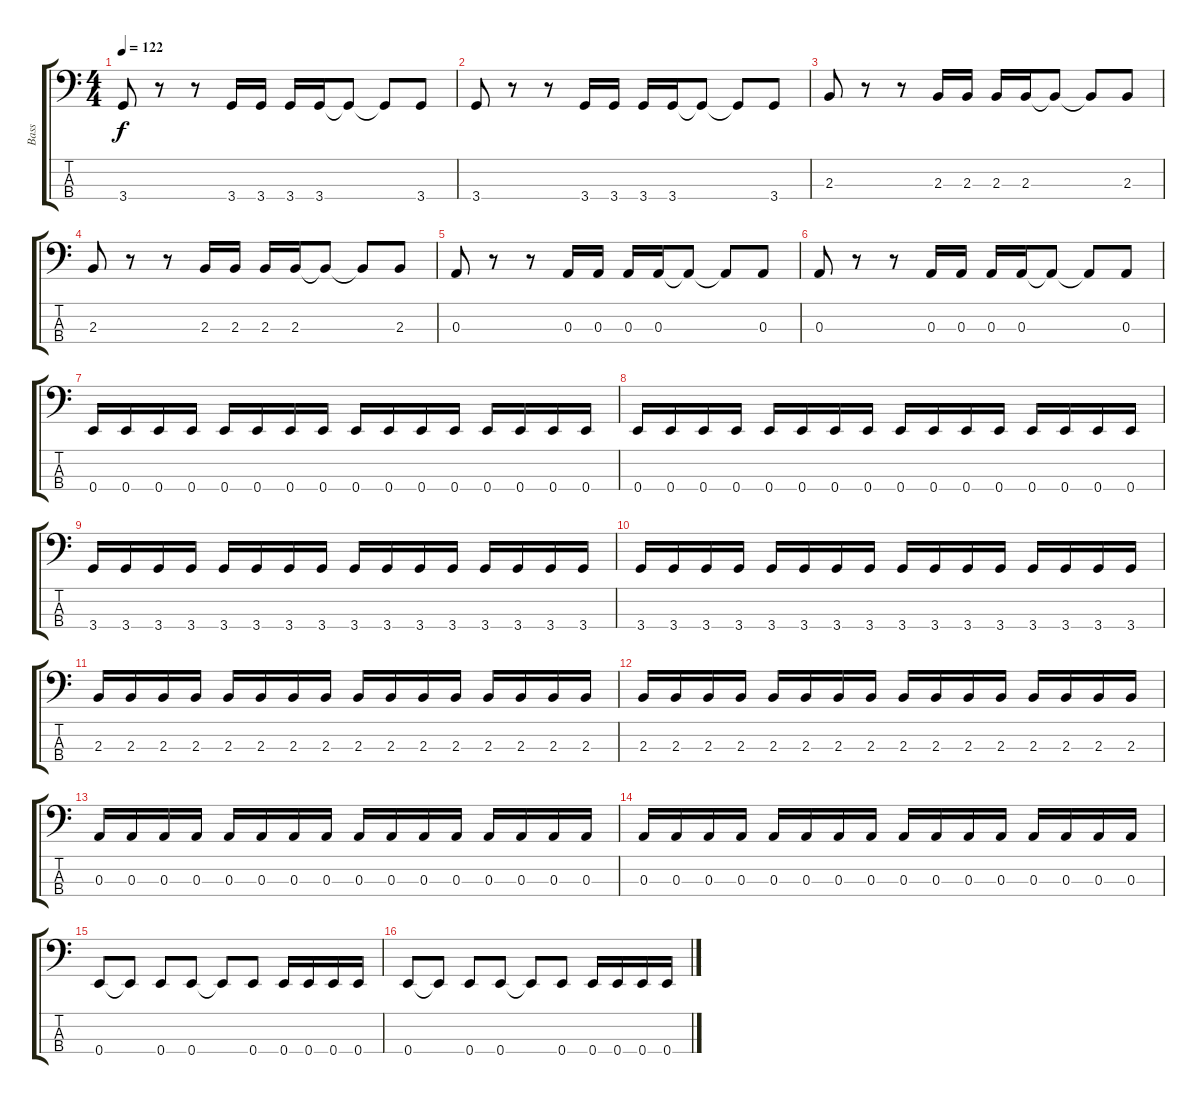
\track ("Bass" "Bass") {instrument electricbasspick}
\staff {score tabs}
\tuning (G2 D2 A1 E1) {hide}
\ts (4 4)
\tempo 122
\clef f4
\ks c
3.4.8{dy f} r.8 r.8 3.4.16 3.4.16 3.4.16 3.4.16 3.4{t}.8 3.4{t}.8 3.4.8 |
3.4.8 r.8 r.8 3.4.16 3.4.16 3.4.16 3.4.16 3.4{t}.8 3.4{t}.8 3.4.8 |
2.3.8 r.8 r.8 2.3.16 2.3.16 2.3.16 2.3.16 2.3{t}.8 2.3{t}.8 2.3.8 |
2.3.8 r.8 r.8 2.3.16 2.3.16 2.3.16 2.3.16 2.3{t}.8 2.3{t}.8 2.3.8 |
0.3.8 r.8 r.8 0.3.16 0.3.16 0.3.16 0.3.16 0.3{t}.8 0.3{t}.8 0.3.8 |
0.3.8 r.8 r.8 0.3.16 0.3.16 0.3.16 0.3.16 0.3{t}.8 0.3{t}.8 0.3.8 |
0.4.16 0.4.16 0.4.16 0.4.16 0.4.16 0.4.16 0.4.16 0.4.16 0.4.16 0.4.16 0.4.16 0.4.16 0.4.16 0.4.16 0.4.16 0.4.16 |
0.4.16 0.4.16 0.4.16 0.4.16 0.4.16 0.4.16 0.4.16 0.4.16 0.4.16 0.4.16 0.4.16 0.4.16 0.4.16 0.4.16 0.4.16 0.4.16 |
3.4.16 3.4.16 3.4.16 3.4.16 3.4.16 3.4.16 3.4.16 3.4.16 3.4.16 3.4.16 3.4.16 3.4.16 3.4.16 3.4.16 3.4.16 3.4.16 |
3.4.16 3.4.16 3.4.16 3.4.16 3.4.16 3.4.16 3.4.16 3.4.16 3.4.16 3.4.16 3.4.16 3.4.16 3.4.16 3.4.16 3.4.16 3.4.16 |
2.3.16 2.3.16 2.3.16 2.3.16 2.3.16 2.3.16 2.3.16 2.3.16 2.3.16 2.3.16 2.3.16 2.3.16 2.3.16 2.3.16 2.3.16 2.3.16 |
2.3.16 2.3.16 2.3.16 2.3.16 2.3.16 2.3.16 2.3.16 2.3.16 2.3.16 2.3.16 2.3.16 2.3.16 2.3.16 2.3.16 2.3.16 2.3.16 |
0.3.16 0.3.16 0.3.16 0.3.16 0.3.16 0.3.16 0.3.16 0.3.16 0.3.16 0.3.16 0.3.16 0.3.16 0.3.16 0.3.16 0.3.16 0.3.16 |
0.3.16 0.3.16 0.3.16 0.3.16 0.3.16 0.3.16 0.3.16 0.3.16 0.3.16 0.3.16 0.3.16 0.3.16 0.3.16 0.3.16 0.3.16 0.3.16 |
0.4.8 0.4{t}.8 0.4.8 0.4.8 0.4{t}.8 0.4.8 0.4.16 0.4.16 0.4.16 0.4.16 |
0.4.8 0.4{t}.8 0.4.8 0.4.8 0.4{t}.8 0.4.8 0.4.16 0.4.16 0.4.16 0.4.16
